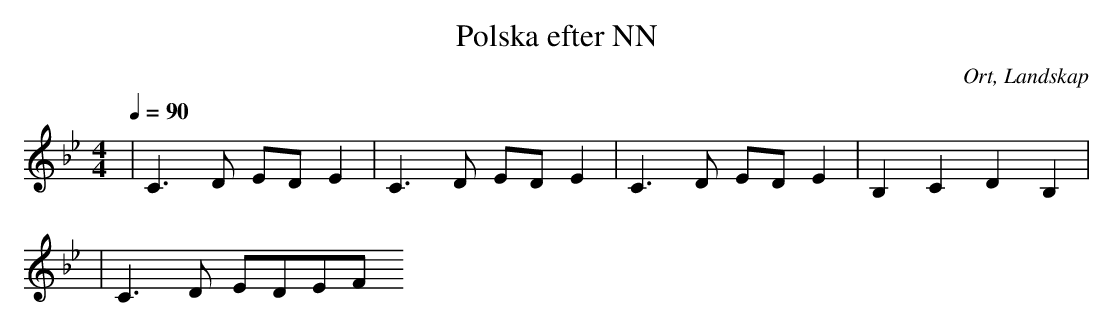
X:1
T:Polska efter NN
O:Ort, Landskap
M:4/4
L:1/4
Q: 90
K:Bb
| C3/2D/2 E/2D/2 E | C3/2D/2 E/2D/2 E | C3/2D/2 E/2D/2 E | B,C DB, |
| C3/2D/2 E/2D/2E/2F/2
